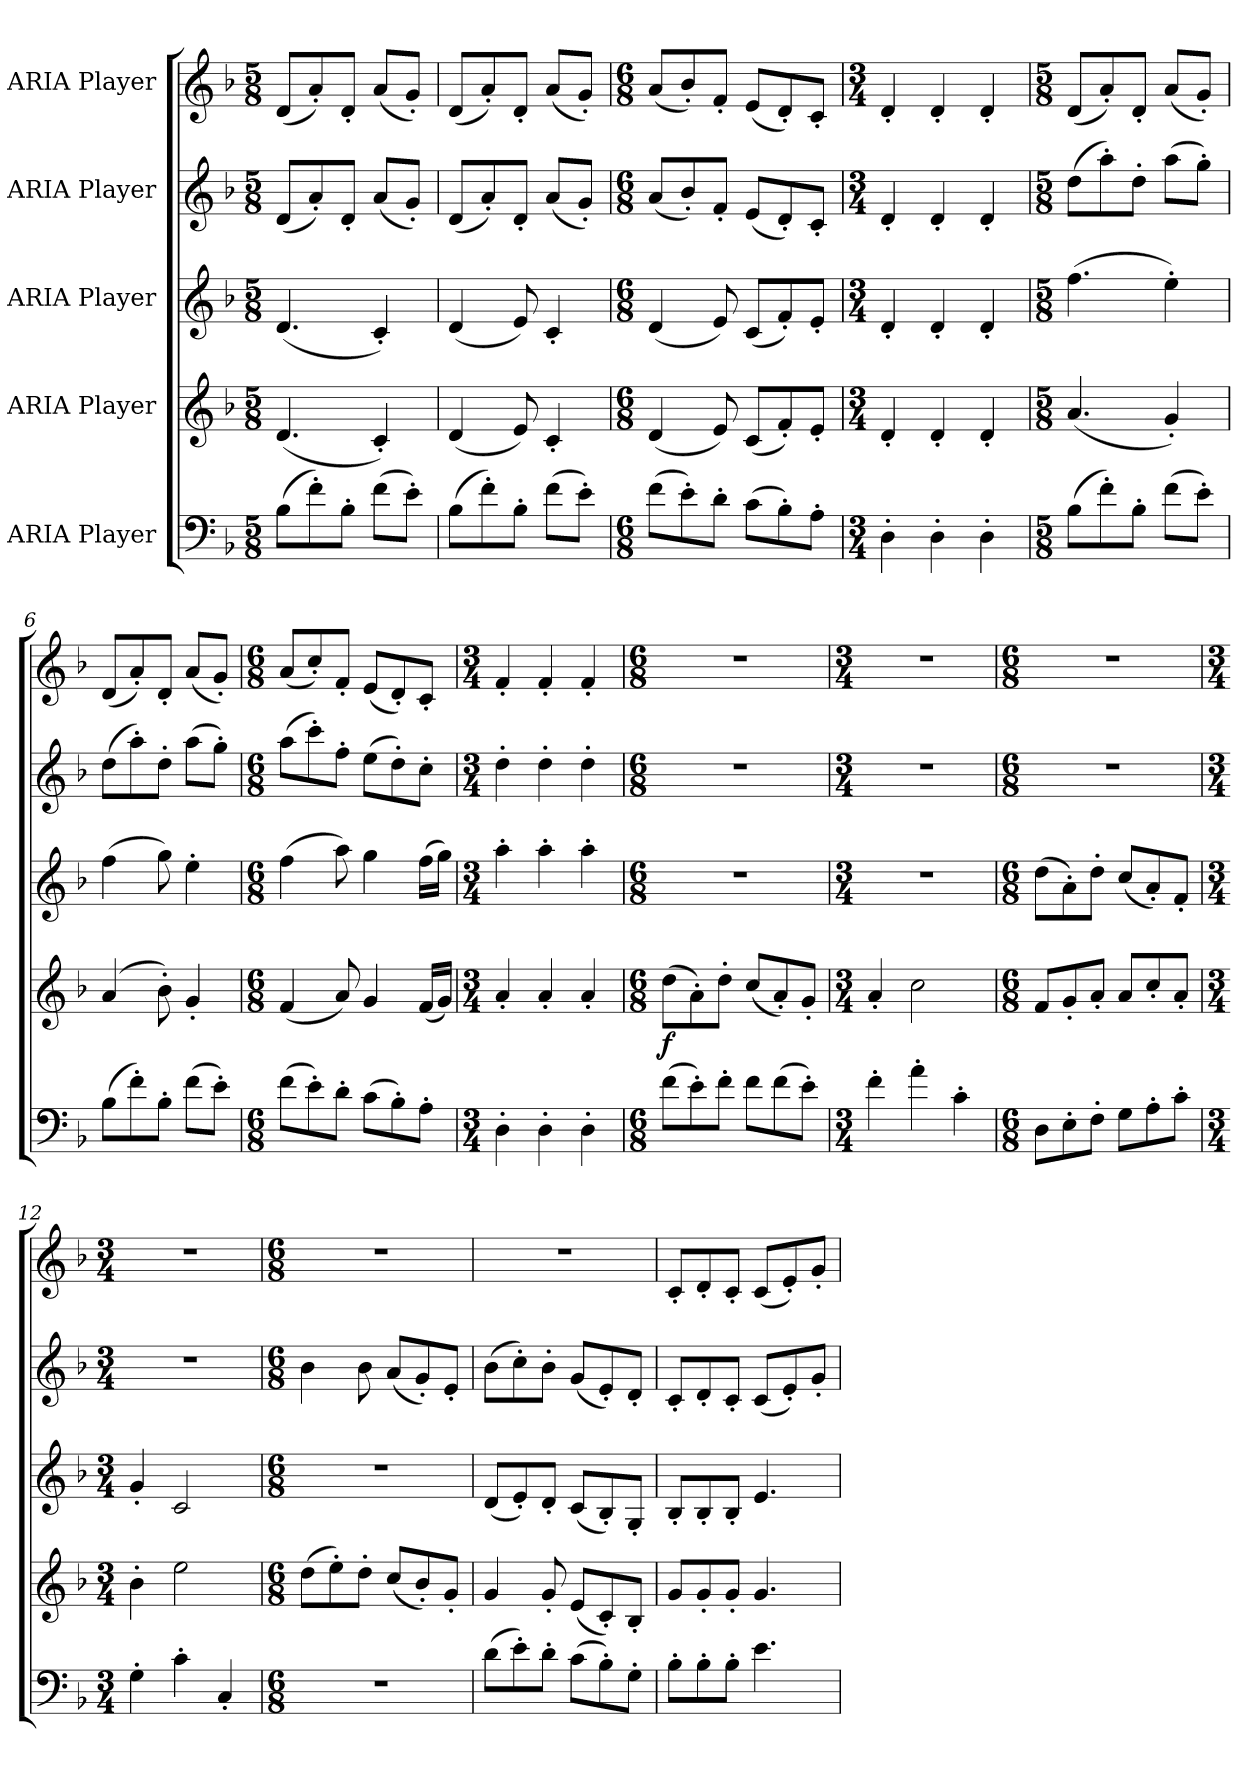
**kern	**kern	**dynam	**kern	**kern	**kern
*part5	*part4	*part4	*part3	*part2	*part1
*staff5	*staff4	*staff4	*staff3	*staff2	*staff1
*I"ARIA Player	*I"ARIA Player	*	*I"ARIA Player	*I"ARIA Player	*I"ARIA Player
*clefF4	*clefG2	*	*clefG2	*clefG2	*clefG2
*k[b-]	*k[b-]	*	*k[b-]	*k[b-]	*k[b-]
*d:	*d:	*	*d:	*d:	*d:
*M5/8	*M5/8	*	*M5/8	*M5/8	*M5/8
=1	=1	=1	=1	=1	=1
(>8B-\L	(<4.d/	.	(<4.d/	(<8d/L	(<8d/L
8f'\)	.	.	.	8a'/)	8a'/)
8B-'\J	.	.	.	8d'/J	8d'/J
(>8f\L	4c'/)	.	4c'/)	(<8a/L	(<8a/L
8e'\J)	.	.	.	8g'/J)	8g'/J)
=2	=2	=2	=2	=2	=2
(>8B-\L	(<4d/	.	(<4d/	(<8d/L	(<8d/L
8f'\)	.	.	.	8a'/)	8a'/)
8B-'\J	8e/)	.	8e/)	8d'/J	8d'/J
(>8f\L	4c'/	.	4c'/	(<8a/L	(<8a/L
8e'\J)	.	.	.	8g'/J)	8g'/J)
=3	=3	=3	=3	=3	=3
*M6/8	*M6/8	*	*M6/8	*M6/8	*M6/8
(>8f\L	(<4d/	.	(<4d/	(<8a/L	(<8a/L
8e'\)	.	.	.	8b-'/)	8b-'/)
8d'\J	8e/)	.	8e/)	8f'/J	8f'/J
(>8c\L	(<8c/L	.	(<8c/L	(<8e/L	(<8e/L
8B-'\)	8f'/)	.	8f'/)	8d'/)	8d'/)
8A'\J	8e'/J	.	8e'/J	8c'/J	8c'/J
=4	=4	=4	=4	=4	=4
*M3/4	*M3/4	*	*M3/4	*M3/4	*M3/4
4D'\	4d'/	.	4d'/	4d'/	4d'/
4D'\	4d'/	.	4d'/	4d'/	4d'/
4D'\	4d'/	.	4d'/	4d'/	4d'/
=5	=5	=5	=5	=5	=5
*M5/8	*M5/8	*	*M5/8	*M5/8	*M5/8
(>8B-\L	(<4.a/	.	(>4.ff\	(>8dd\L	(>8d/L
8f'\)	.	.	.	8aa'\)	8a'</)
8B-'\J	.	.	.	8dd'\J	8d'</J
(>8f\L	4g'/)	.	4ee'\)	(>8aa\L	(>8a/L
8e'\J)	.	.	.	8gg'\J)	8g'</J)
=6	=6	=6	=6	=6	=6
(>8B-\L	(>4a/	.	(>4ff\	(>8dd\L	(>8d/L
8f'\)	.	.	.	8aa'\)	8a'</)
8B-'\J	8b-'\)	.	8gg\)	8dd'\J	8d'</J
(>8f\L	4g'/	.	4ee'\	(>8aa\L	(>8a/L
8e'\J)	.	.	.	8gg'\J)	8g'</J)
!!LO:LB:g=z
=7	=7	=7	=7	=7	=7
*M6/8	*M6/8	*	*M6/8	*M6/8	*M6/8
(>8f\L	(<4f/	.	(>4ff\	(>8aa\L	(>8a/L
8e'\)	.	.	.	8ccc'\)	8cc'</)
8d'\J	8a/)	.	8aa\)	8ff'\J	8f'</J
(>8c\L	4g/	.	4gg\	(>8ee\L	(>8e/L
8B-'\)	.	.	.	8dd'\)	8d'</)
8A'\J	(<16f/LL	.	(>16ff\LL	8cc'\J	8c'</J
.	16g/JJ)	.	16gg\JJ)	.	.
=8	=8	=8	=8	=8	=8
*M3/4	*M3/4	*	*M3/4	*M3/4	*M3/4
4D'\	4a'/	.	4aa'\	4dd'\	4f'</
4D'\	4a'/	.	4aa'\	4dd'\	4f'</
4D'\	4a'/	.	4aa'\	4dd'\	4f'</
=9	=9	=9	=9	=9	=9
*M6/8	*M6/8	*	*M6/8	*M6/8	*M6/8
!	!	!LO:DY:b	!	!	!
(>8f\L	(>8dd\L	f	2.r	2.r	2.r
8e'\)	8a'\)	.	.	.	.
8f'\J	8dd'\J	.	.	.	.
8f\L	(<8cc/L	.	.	.	.
(>8f\	8a'/)	.	.	.	.
8e'\J)	8g'/J	.	.	.	.
=10	=10	=10	=10	=10	=10
*M3/4	*M3/4	*	*M3/4	*M3/4	*M3/4
4f'\	4a'/	.	2.r	2.r	2.r
4a'\	2cc\	.	.	.	.
4c'\	.	.	.	.	.
=11	=11	=11	=11	=11	=11
*M6/8	*M6/8	*	*M6/8	*M6/8	*M6/8
8D\L	8f/L	.	(>8dd\L	2.r	2.r
8E'\	8g'/	.	8a'\)	.	.
8F'\J	8a'/J	.	8dd'\J	.	.
8G\L	8a/L	.	(<8cc/L	.	.
8A'\	8cc'/	.	8a'/)	.	.
8c'\J	8a'/J	.	8f'/J	.	.
=12	=12	=12	=12	=12	=12
*M3/4	*M3/4	*	*M3/4	*M3/4	*M3/4
4G'\	4b-'\	.	4g'/	2.r	2.r
4c'\	2ee\	.	2c/	.	.
4C'/	.	.	.	.	.
!!LO:PB:g=z
=13	=13	=13	=13	=13	=13
*M6/8	*M6/8	*	*M6/8	*M6/8	*M6/8
2.r	(>8dd\L	.	2.r	4b-\	2.r
.	8ee'\)	.	.	.	.
.	8dd'\J	.	.	8b-\	.
.	(<8cc/L	.	.	(<8a/L	.
.	8b-'/)	.	.	8g'/)	.
.	8g'/J	.	.	8e'/J	.
=14	=14	=14	=14	=14	=14
(>8d\L	4g/	.	(<8d/L	(>8b-\L	2.r
8e'\)	.	.	8e'/)	8cc'\)	.
8d'\J	8g'/	.	8d'/J	8b-'\J	.
(>8c\L	(<8e/L	.	(<8c/L	(<8g/L	.
8B-'\)	8c'/)	.	8B-'/)	8e'/)	.
8G'\J	8B-'/J	.	8G'/J	8d'/J	.
=15	=15	=15	=15	=15	=15
8B-'\L	8g/L	.	8B-'/L	8c'/L	8c'/L
8B-'\	8g'/	.	8B-'/	8d'/	8d'/
8B-'\J	8g'/J	.	8B-'/J	8c'/J	8c'/J
4.e\	4.g/	.	4.e/	(<8c/L	(<8c/L
.	.	.	.	8e'/)	8e'/)
.	.	.	.	8g'/J	8g'/J
=	=	=	=	=	=
*-	*-	*-	*-	*-	*-
